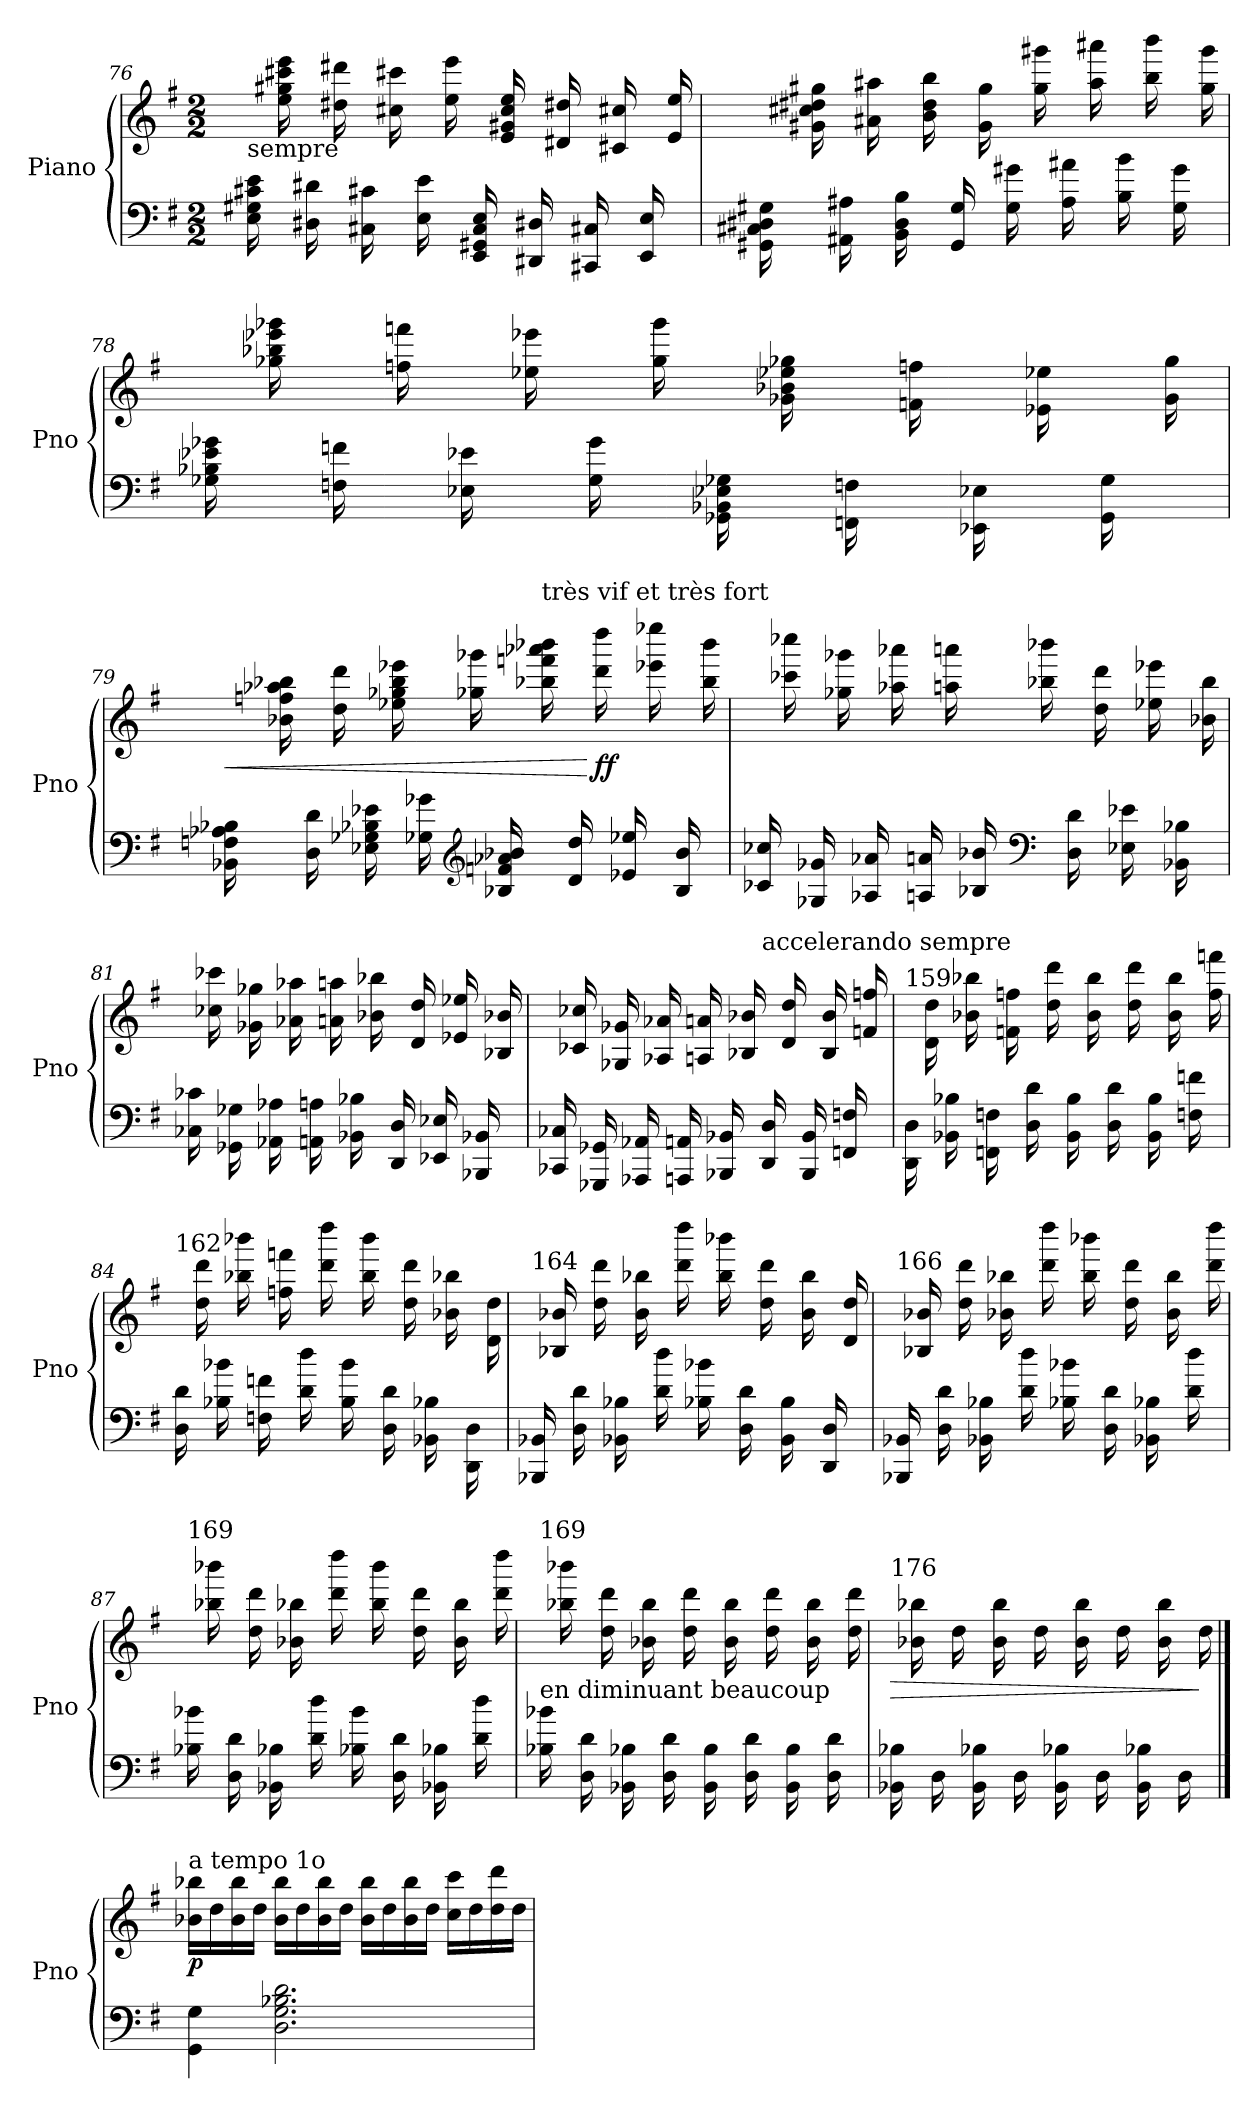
**kern	**kern	**dynam
*part1	*part1	*part1
*staff2	*staff1	*staff1/2
*I"Piano	*	*
*I'Pno	*	*
!!LO:LB:g=z
*clefF4	*clefG2	*
*k[f#]	*k[f#]	*
*G:	*G:	*
*M2/2	*M2/2	*
=76	=76	=76
!	!LO:TX:b:t=sempre	!
16E\ 16G#X\ 16c#X\ 16e\	16ryy	.
16ryy	16ee\ 16gg#X\ 16ccc#X\ 16eee\	.
16D#X\ 16d#X\	16ryy	.
16ryy	16dd#X\ 16ddd#X\	.
16C#X\ 16c#X\	16ryy	.
16ryy	16cc#X\ 16ccc#X\	.
16E\ 16e\	16ryy	.
16ryy	16ee\ 16eee\	.
16EE/ 16GG#X/ 16C#/ 16E/	16ryy	.
16ryy	16e/ 16g#X/ 16cc#/ 16ee/	.
16DD#X/ 16D#X/	16ryy	.
16ryy	16d#X/ 16dd#X/	.
16CC#X/ 16C#X/	16ryy	.
16ryy	16c#X/ 16cc#X/	.
16EE/ 16E/	16ryy	.
16ryy	16e/ 16ee/	.
=77	=77	=77
16GG#X\ 16C#X\ 16D#X\ 16G#X\	16ryy	.
16ryy	16g#X\ 16cc#X\ 16dd#X\ 16gg#X\	.
16AA#X\ 16A#X\	16ryy	.
16ryy	16a#X\ 16aa#X\	.
16BB\ 16D#\ 16B\	16ryy	.
16ryy	16b\ 16dd#\ 16bb\	.
16GG#/ 16G#/	16ryy	.
16ryy	16g#\ 16gg#\	.
16G#\ 16g#X\	16ryy	.
16ryy	16gg#\ 16ggg#X\	.
16A#\ 16a#X\	16ryy	.
16ryy	16aa#\ 16aaa#X\	.
16B\ 16b\	16ryy	.
16ryy	16bb\ 16bbb\	.
16G#\ 16g#\	16ryy	.
16ryy	16gg#\ 16ggg#\	.
!!LO:LB:g=z
=78	=78	=78
16G-X\ 16B-X\ 16e-X\ 16g-X\	16ryy	.
16ryy	16gg-X\ 16bb-X\ 16eee-X\ 16ggg-X\	.
16Fn\ 16fn\	16ryy	.
16ryy	16ffn\ 16fffn\	.
16E-X\ 16e-X\	16ryy	.
16ryy	16ee-X\ 16eee-X\	.
16G-\ 16g-\	16ryy	.
16ryy	16gg-\ 16ggg-\	.
16GG-X\ 16BB-X\ 16E-X\ 16G-X\	16ryy	.
16ryy	16g-X\ 16b-X\ 16ee-X\ 16gg-X\	.
16FFn\ 16Fn\	16ryy	.
16ryy	16fn\ 16ffn\	.
16EE-X\ 16E-X\	16ryy	.
16ryy	16e-X\ 16ee-X\	.
16GG-\ 16G-\	16ryy	.
16ryy	16g-\ 16gg-\	.
=79	=79	=79
!	!	!LO:HP:b
16BB-X\ 16Fn\ 16A-X\ 16B-X\	16ryy	<
16ryy	16b-X\ 16ffn\ 16aa-X\ 16bb-X\	.
16D\ 16d\	16ryy	.
16ryy	16dd\ 16ddd\	.
16E-X\ 16G-X\ 16B-X\ 16e-X\	16ryy	.
16ryy	16ee-X\ 16gg-X\ 16bb-\ 16eee-X\	.
16G-X\ 16g-X\	16ryy	.
*clefG2	*	*
16ryy	16gg-X\ 16ggg-X\	.
16B-X/ 16fn/ 16a-X/ 16b-X/	16ryy	.
!	!LO:TX:a:t=très vif et très fort	!
16ryy	16bb-X\ 16fffn\ 16aaa-X\ 16bbb-X\	.
16d/ 16dd/	16ryy	.
!	!	!LO:DY:n=1:b
16ryy	16ddd\ 16dddd\	[ ff
16e-X/ 16ee-X/	16ryy	.
16ryy	16eee-X\ 16eeee-X\	.
16B-/ 16b-/	16ryy	.
16ryy	16bb-\ 16bbb-\	.
!!LO:LB:g=z
=80	=80	=80
16c-X/ 16cc-X/	16ryy	.
16ryy	16ccc-X\ 16cccc-X\	.
16G-X/ 16g-X/	16ryy	.
16ryy	16gg-X\ 16ggg-X\	.
16A-X/ 16a-X/	16ryy	.
16ryy	16aa-X\ 16aaa-X\	.
16An/ 16an/	16ryy	.
16ryy	16aan\ 16aaan\	.
16B-X/ 16b-X/	16ryy	.
*clefF4	*	*
16ryy	16bb-X\ 16bbb-X\	.
16D\ 16d\	16ryy	.
16ryy	16dd\ 16ddd\	.
16E-X\ 16e-X\	16ryy	.
16ryy	16ee-X\ 16eee-X\	.
16BB-X\ 16B-X\	16ryy	.
16ryy	16b-X\ 16bb-\	.
=81	=81	=81
16C-X\ 16c-X\	16ryy	.
16ryy	16cc-X\ 16ccc-X\	.
16GG-X\ 16G-X\	16ryy	.
16ryy	16g-X\ 16gg-X\	.
16AA-X\ 16A-X\	16ryy	.
16ryy	16a-X\ 16aa-X\	.
16AAn\ 16An\	16ryy	.
16ryy	16an\ 16aan\	.
16BB-X\ 16B-X\	16ryy	.
16ryy	16b-X\ 16bb-X\	.
16DD/ 16D/	16ryy	.
16ryy	16d/ 16dd/	.
16EE-X/ 16E-X/	16ryy	.
16ryy	16e-X/ 16ee-X/	.
16BBB-X/ 16BB-X/	16ryy	.
16ryy	16B-X/ 16b-X/	.
!!LO:PB:g=z
=82	=82	=82
16CC-X/ 16C-X/	16ryy	.
16ryy	16c-X/ 16cc-X/	.
16GGG-X/ 16GG-X/	16ryy	.
16ryy	16G-X/ 16g-X/	.
16AAA-X/ 16AA-X/	16ryy	.
16ryy	16A-X/ 16a-X/	.
16AAAn/ 16AAn/	16ryy	.
16ryy	16An/ 16an/	.
16BBB-X/ 16BB-X/	16ryy	.
16ryy	16B-X/ 16b-X/	.
!	!LO:TX:a:t=accelerando sempre	!
16DD/ 16D/	16ryy	.
16ryy	16d/ 16dd/	.
16BBB-/ 16BB-/	16ryy	.
16ryy	16B-/ 16b-/	.
16FFn/ 16Fn/	16ryy	.
16ryy	16fn/ 16ffn/	.
=83	=83	=83
!	!LO:TX:a:t=159	!
16DD\ 16D\	16ryy	.
16ryy	16d\ 16dd\	.
16BB-X\ 16B-X\	16ryy	.
16ryy	16b-X\ 16bb-X\	.
16FFn\ 16Fn\	16ryy	.
16ryy	16fn\ 16ffn\	.
16D\ 16d\	16ryy	.
16ryy	16dd\ 16ddd\	.
16BB-\ 16B-\	16ryy	.
16ryy	16b-\ 16bb-\	.
16D\ 16d\	16ryy	.
16ryy	16dd\ 16ddd\	.
16BB-\ 16B-\	16ryy	.
16ryy	16b-\ 16bb-\	.
16Fn\ 16fn\	16ryy	.
16ryy	16ff\ 16fffn\	.
!!LO:LB:g=z
=84	=84	=84
!	!LO:TX:a:t=162	!
16D\ 16d\	16ryy	.
16ryy	16dd\ 16ddd\	.
16B-X\ 16b-X\	16ryy	.
16ryy	16bb-X\ 16bbb-X\	.
16Fn\ 16fn\	16ryy	.
16ryy	16ffn\ 16fffn\	.
16d\ 16dd\	16ryy	.
16ryy	16ddd\ 16dddd\	.
16B-\ 16b-\	16ryy	.
16ryy	16bb-\ 16bbb-\	.
16D\ 16d\	16ryy	.
16ryy	16dd\ 16ddd\	.
16BB-X\ 16B-X\	16ryy	.
16ryy	16b-X\ 16bb-X\	.
16DD\ 16D\	16ryy	.
16ryy	16d\ 16dd\	.
=85	=85	=85
!	!LO:TX:a:t=164	!
16BBB-X/ 16BB-X/	16ryy	.
16ryy	16B-X/ 16b-X/	.
16D\ 16d\	16ryy	.
16ryy	16dd\ 16ddd\	.
16BB-X\ 16B-X\	16ryy	.
16ryy	16b-\ 16bb-X\	.
16d\ 16dd\	16ryy	.
16ryy	16ddd\ 16dddd\	.
16B-X\ 16b-X\	16ryy	.
16ryy	16bb-\ 16bbb-X\	.
16D\ 16d\	16ryy	.
16ryy	16dd\ 16ddd\	.
16BB-\ 16B-\	16ryy	.
16ryy	16b-\ 16bb-\	.
16DD/ 16D/	16ryy	.
16ryy	16d/ 16dd/	.
!!LO:LB:g=z
=86	=86	=86
!	!LO:TX:a:t=166	!
16BBB-X/ 16BB-X/	16ryy	.
16ryy	16B-X/ 16b-X/	.
16D\ 16d\	16ryy	.
16ryy	16dd\ 16ddd\	.
16BB-X\ 16B-X\	16ryy	.
16ryy	16b-X\ 16bb-X\	.
16d\ 16dd\	16ryy	.
16ryy	16ddd\ 16dddd\	.
16B-X\ 16b-X\	16ryy	.
16ryy	16bb-\ 16bbb-X\	.
16D\ 16d\	16ryy	.
16ryy	16dd\ 16ddd\	.
16BB-X\ 16B-X\	16ryy	.
16ryy	16b-\ 16bb-\	.
16d\ 16dd\	16ryy	.
16ryy	16ddd\ 16dddd\	.
=87	=87	=87
!	!LO:TX:a:t=169	!
16B-X\ 16b-X\	16ryy	.
16ryy	16bb-X\ 16bbb-X\	.
16D\ 16d\	16ryy	.
16ryy	16dd\ 16ddd\	.
16BB-X\ 16B-X\	16ryy	.
16ryy	16b-X\ 16bb-X\	.
16d\ 16dd\	16ryy	.
16ryy	16ddd\ 16dddd\	.
16B-X\ 16b-\	16ryy	.
16ryy	16bb-\ 16bbb-\	.
16D\ 16d\	16ryy	.
16ryy	16dd\ 16ddd\	.
16BB-X\ 16B-X\	16ryy	.
16ryy	16b-\ 16bb-\	.
16d\ 16dd\	16ryy	.
16ryy	16ddd\ 16dddd\	.
!!LO:LB:g=z
=88	=88	=88
!	!LO:TX:b:t=en diminuant beaucoup	!
!	!LO:TX:a:t=169	!
16B-X\ 16b-X\	16ryy	.
16ryy	16bb-X\ 16bbb-X\	.
16D\ 16d\	16ryy	.
16ryy	16dd\ 16ddd\	.
16BB-X\ 16B-X\	16ryy	.
16ryy	16b-X\ 16bb-\	.
16D\ 16d\	16ryy	.
16ryy	16dd\ 16ddd\	.
16BB-\ 16B-\	16ryy	.
16ryy	16b-\ 16bb-\	.
16D\ 16d\	16ryy	.
16ryy	16dd\ 16ddd\	.
16BB-\ 16B-\	16ryy	.
16ryy	16b-\ 16bb-\	.
16D\ 16d\	16ryy	.
16ryy	16dd\ 16ddd\	.
=89	=89	=89
!	!LO:TX:a:t=176	!
!	!	!LO:HP:b
16BB-X\ 16B-X\	16ryy	>
16ryy	16b-X\ 16bb-X\	.
16D\	16ryy	.
16ryy	16dd\	.
16BB-\ 16B-X\	16ryy	.
16ryy	16b-\ 16bb-\	.
16D\	16ryy	.
16ryy	16dd\	.
16BB-\ 16B-X\	16ryy	.
16ryy	16b-\ 16bb-\	.
16D\	16ryy	.
16ryy	16dd\	.
16BB-\ 16B-X\	16ryy	.
16ryy	16b-\ 16bb-\	.
16D\	16ryy	.
16ryy	16dd\	]
==90	==90	==90
!	!LO:TX:a:t=a tempo 1o	!
!	!	!LO:DY:b
4GG\ 4G\	16b-X\ 16bb-X\LL	p
.	16dd\	.
.	16b-\ 16bb-\	.
.	16dd\JJ	.
2.D\ 2.G\ 2.B-X\ 2.d\	16b-\ 16bb-\LL	.
.	16dd\	.
.	16b-\ 16bb-\	.
.	16dd\JJ	.
.	16b-\ 16bb-\LL	.
.	16dd\	.
.	16b-\ 16bb-\	.
.	16dd\JJ	.
.	16cc\ 16ccc\LL	.
.	16dd\	.
.	16dd\ 16ddd\	.
.	16dd\JJ	.
=	=	=
*-	*-	*-
